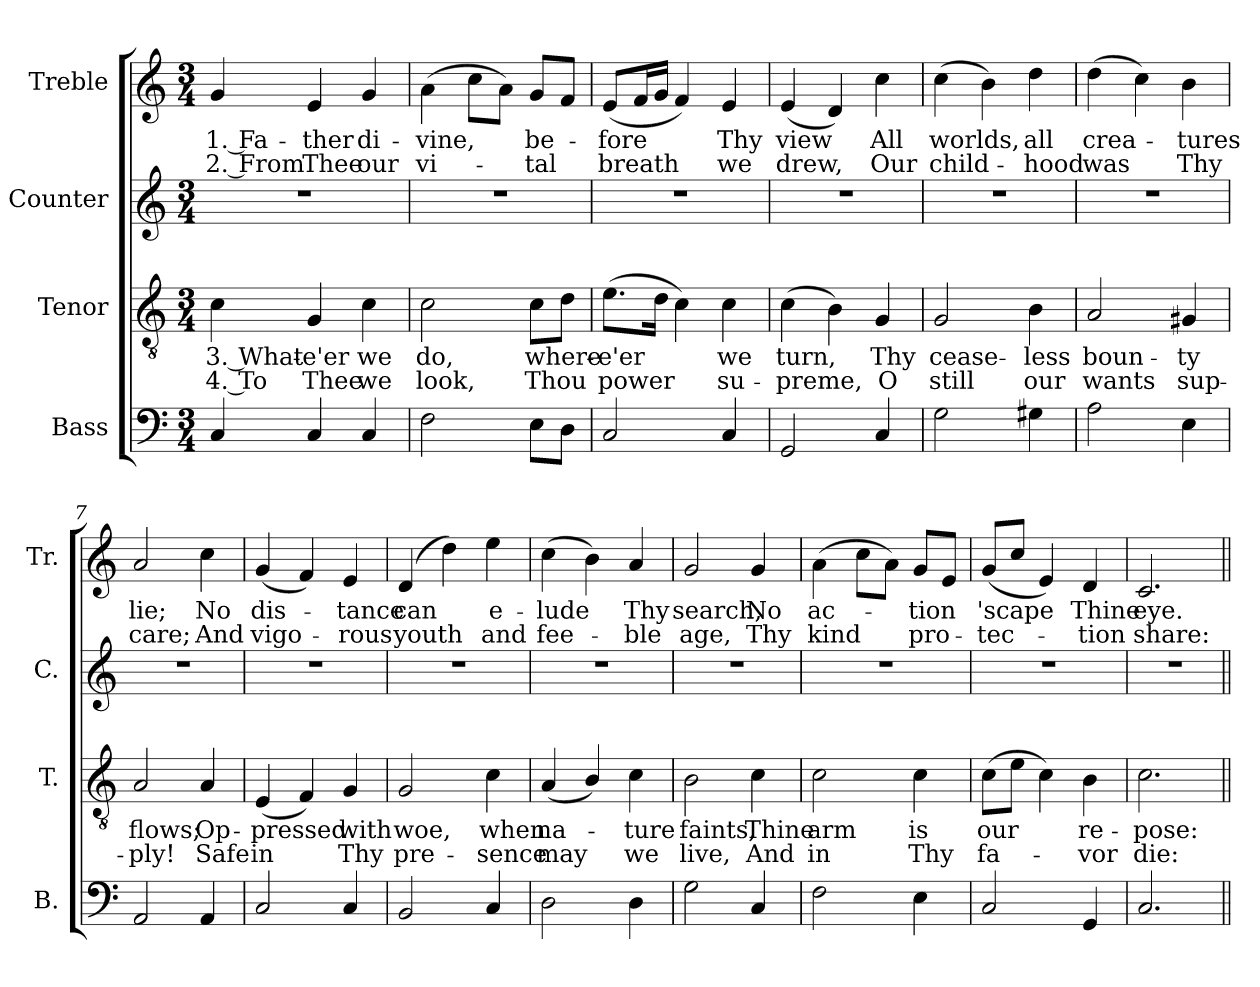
**kern	**kern	**text	**text	**kern	**kern	**text	**text
*part4	*part3	*part3	*part3	*part2	*part1	*part1	*part1
*staff4	*staff3	*staff3	*staff3	*staff2	*staff1	*staff1	*staff1
*I"Bass	*I"Tenor	*	*	*I"Counter	*I"Treble	*	*
*I'B.	*I'T.	*	*	*I'C.	*I'Tr.	*	*
*clefF4	*clefGv2	*	*	*clefG2	*clefG2	*	*
*k[]	*k[]	*	*	*k[]	*k[]	*	*
*M3/4	*M3/4	*	*	*M3/4	*M3/4	*	*
=1	=1	=1	=1	=1	=1	=1	=1
4C/	4c\	3. What-	4. To	2.r	4g/	1. Fa-	2. From
4C/	4G/	-e'er	Thee	.	4e/	-ther	Thee
4C/	4c\	we	we	.	4g/	di-	our
=2	=2	=2	=2	=2	=2	=2	=2
2F\	2c\	do,	look,	2.r	(4a\	-vine,	vi-
.	.	.	.	.	8cc\L	.	.
.	.	.	.	.	8a\J)	.	.
8E\L	8c\L	where-	Thou	.	8g/L	be-	-tal
8D\J	8d\J	.	.	.	8f/J	.	.
=3	=3	=3	=3	=3	=3	=3	=3
2C/	(8.e\L	-e'er	power	2.r	(8e/L	-fore	breath
.	.	.	.	.	16f/L	.	.
.	16d\Jk	.	.	.	16g/JJ	.	.
.	4c\)	.	.	.	4f/)	.	.
4C/	4c\	we	su-	.	4e/	Thy	we
=4	=4	=4	=4	=4	=4	=4	=4
2GG/	(4c\	turn,	-preme,	2.r	(4e/	view	drew,
.	4B\)	.	.	.	4d/)	.	.
4C/	4G/	Thy	O	.	4cc\	All	Our
=5	=5	=5	=5	=5	=5	=5	=5
2G\	2G/	cease-	still	2.r	(4cc\	worlds,	child-
.	.	.	.	.	4b\)	.	.
4G#X\	4B\	-less	our	.	4dd\	all	-hood
=6	=6	=6	=6	=6	=6	=6	=6
2A\	2A/	boun-	wants	2.r	(4dd\	crea-	was
.	.	.	.	.	4cc\)	.	.
4E\	4G#X/	-ty	sup-	.	4b\	-tures	Thy
=7	=7	=7	=7	=7	=7	=7	=7
2AA/	2A/	flows;	-ply!	2.r	2a/	lie;	care;
4AA/	4A/	Op-	Safe	.	4cc\	No	And
=8	=8	=8	=8	=8	=8	=8	=8
2C/	(4E/	-pressed	in	2.r	(4g/	dis-	vigo-
.	4F/)	.	.	.	4f/)	.	.
4C/	4G/	with	Thy	.	4e/	-tance	-rous
=9	=9	=9	=9	=9	=9	=9	=9
2BB/	2G/	woe,	pre-	2.r	(4d/	can	youth
.	.	.	.	.	4dd\)	.	.
4C/	4c\	when	-sence	.	4ee\	e-	and
=10	=10	=10	=10	=10	=10	=10	=10
2D\	(4A/	na-	may	2.r	(4cc\	-lude	fee-
.	4B/)	.	.	.	4b\)	.	.
4D\	4c\	-ture	we	.	4a/	Thy	-ble
=11	=11	=11	=11	=11	=11	=11	=11
2G\	2B\	faints,	live,	2.r	2g/	search,	age,
4C/	4c\	Thine	And	.	4g/	No	Thy
=12	=12	=12	=12	=12	=12	=12	=12
2F\	2c\	arm	in	2.r	(4a\	ac-	kind
.	.	.	.	.	8cc\L	.	.
.	.	.	.	.	8a\J)	.	.
4E\	4c\	is	Thy	.	8g/L	-tion	pro-
.	.	.	.	.	8e/J	.	.
=13	=13	=13	=13	=13	=13	=13	=13
2C/	(8c\L	our	fa-	2.r	(8g/L	'scape	-tec-
.	8e\J	.	.	.	8cc/J	.	.
.	4c\)	.	.	.	4e/)	.	.
4GG/	4B\	re-	-vor	.	4d/	Thine	-tion
=14	=14	=14	=14	=14	=14	=14	=14
2.C/	2.c\	-pose:	die:	2.r	2.c/	eye.	share:
=||	=||	=||	=||	=||	=||	=||	=||
*-	*-	*-	*-	*-	*-	*-	*-
